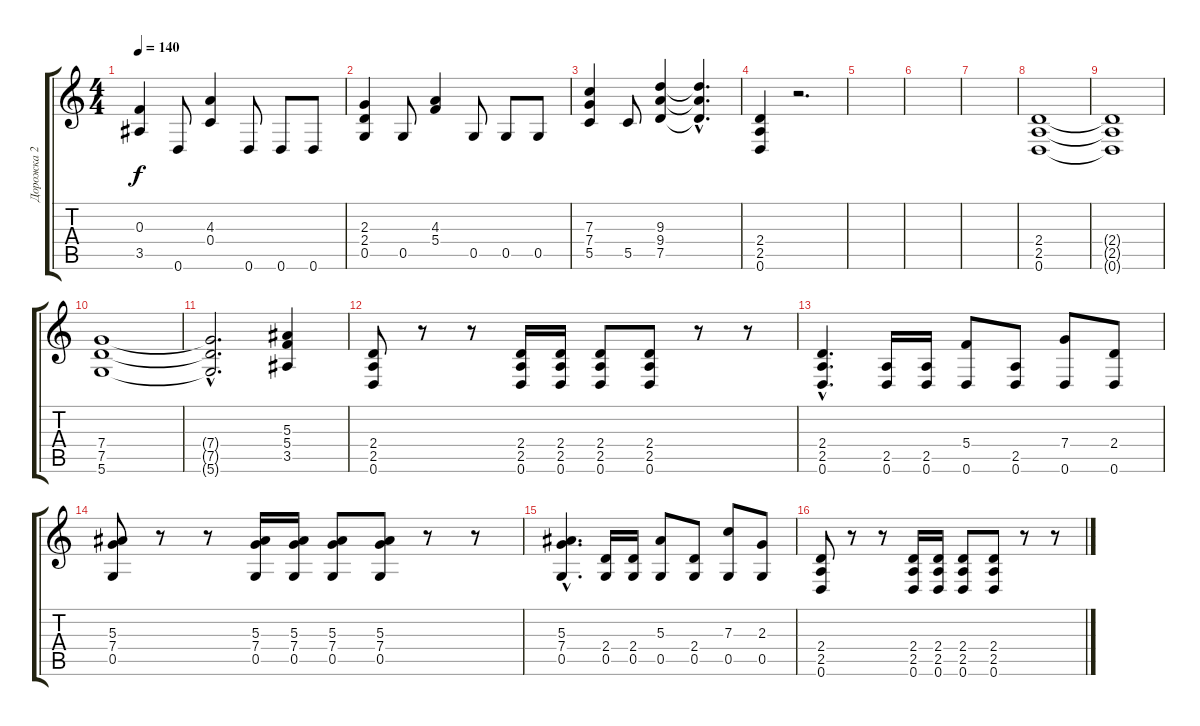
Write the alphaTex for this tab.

\track ("Дорожка 2" "Дорожка 2") {instrument distortionguitar}
\staff {score tabs}
\tuning (D4 A3 F3 C3 G2 D2) {hide}
\ts (4 4)
\tempo 140
\clef g2
\ks c
(0.3 3.5).4{dy f} 0.6.8 (4.3 0.4).4 0.6.8 0.6.8 0.6.8 |
(2.3 2.4 0.5).4 0.5.8 (4.3 5.4).4 0.5.8 0.5.8 0.5.8 |
(7.3 7.4 5.5).4 5.5.8 (9.3 9.4 7.5).4 (9.3{hac t} 9.4{hac t} 7.5{hac t}).4{d} |
(2.4 2.5 0.6).4 r.2{d} |
|
|
|
(2.4 2.5 0.6).1 |
(2.4{t} 2.5{t} 0.6{t}).1 |
(7.4 7.5 5.6).1 |
(7.4{hac t} 7.5{hac t} 5.6{hac t}).2{d} (5.3 5.4 3.5).4 |
(2.4 2.5 0.6).8 r.8 r.8 (2.4 2.5 0.6).16 (2.4 2.5 0.6).16 (2.4 2.5 0.6).8 (2.4 2.5 0.6).8 r.8 r.8 |
(2.4{hac} 2.5{hac} 0.6{hac}).4{d} (2.5 0.6).16 (2.5 0.6).16 (5.4 0.6).8 (2.5 0.6).8 (7.4 0.6).8 (2.4 0.6).8 |
(5.3 7.4 0.5).8 r.8 r.8 (5.3 7.4 0.5).16 (5.3 7.4 0.5).16 (5.3 7.4 0.5).8 (5.3 7.4 0.5).8 r.8 r.8 |
(5.3{hac} 7.4{hac} 0.5{hac}).4{d} (2.4 0.5).16 (2.4 0.5).16 (5.3 0.5).8 (2.4 0.5).8 (7.3 0.5).8 (2.3 0.5).8 |
(2.4 2.5 0.6).8 r.8 r.8 (2.4 2.5 0.6).16 (2.4 2.5 0.6).16 (2.4 2.5 0.6).8 (2.4 2.5 0.6).8 r.8 r.8
